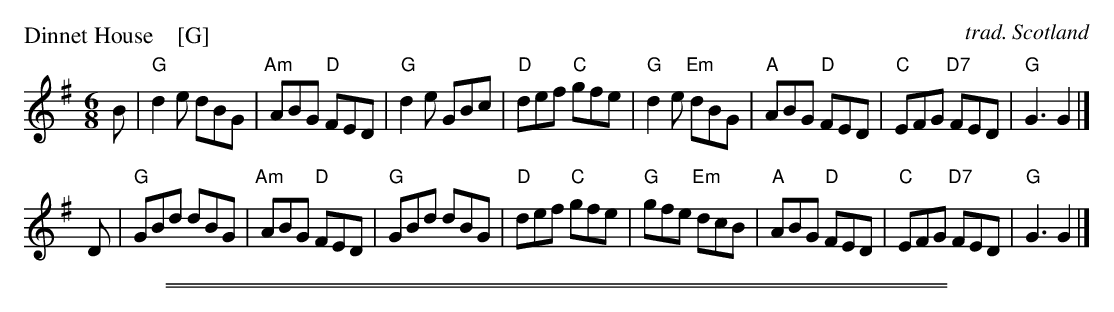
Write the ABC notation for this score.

X:1
P: Dinnet House    [G]
C:trad. Scotland
M:6/8
L:1/8
K:G
B |\
"G"d2e dBG | "Am"ABG "D"FED | "G"d2e GBc | "D"def "C"gfe |\
"G"d2e "Em"dBG | "A"ABG "D"FED | "C"EFG "D7"FED | "G"G3 G2 |]
D |\
"G"GBd dBG | "Am"ABG "D"FED | "G"GBd dBG | "D"def "C"gfe |\
"G"gfe "Em"dcB | "A"ABG "D"FED | "C"EFG "D7"FED | "G"G3 G2 |]
